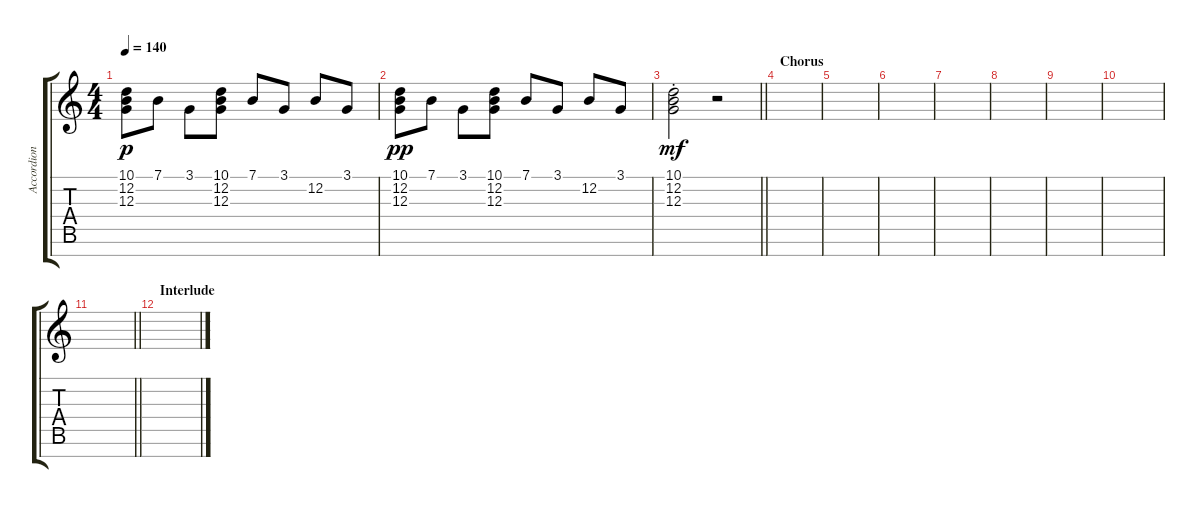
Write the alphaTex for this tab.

\track ("Accordion" "Accordion") {instrument accordion}
\staff {score tabs}
\tuning (E4 B3 G3 D3 A2 E2 B1) {hide}
\ts (4 4)
\tempo 140
\clef g2
\ks c
(10.1 12.2 12.3).8{dy p} 7.1.8 3.1.8 (10.1 12.2 12.3).8 7.1.8 3.1.8 12.2.8 3.1.8 |
(10.1 12.2 12.3).8{dy pp} 7.1.8 3.1.8 (10.1 12.2 12.3).8 7.1.8 3.1.8 12.2.8 3.1.8 |
\barLineRight lightlight
(10.1{st} 12.2{st} 12.3{st}).2{dy mf} r.2 |
\section ("" "Chorus")
|
|
|
|
|
|
|
\barLineRight lightlight
|
\section ("" "Interlude")
